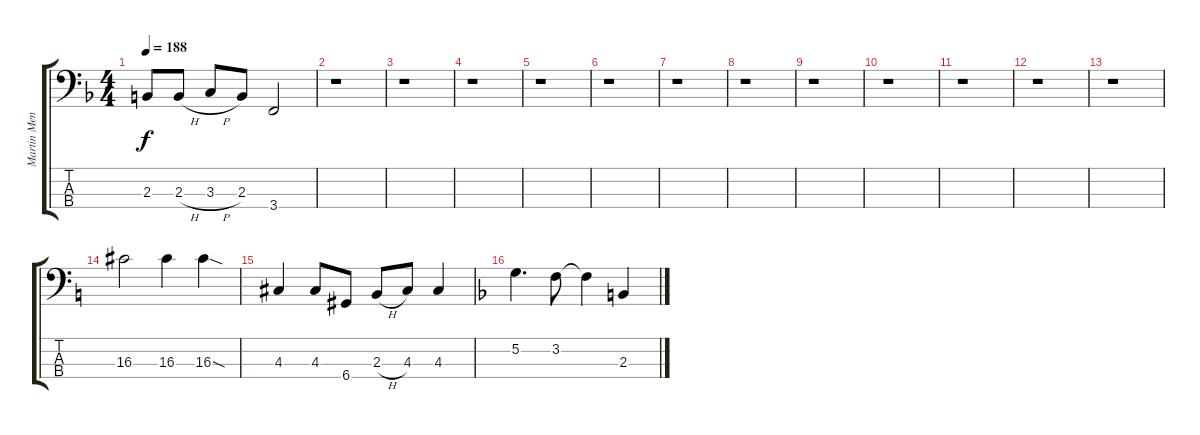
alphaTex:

\track ("Martin Mendez" "Martin Men") {mute instrument electricbassfinger}
\staff {score tabs}
\tuning (G2 D2 A1 D1) {hide}
\ts (4 4)
\tempo 188
\clef f4
\ks f
2.3{t}.8{dy f} 2.3{h}.8 3.3{h}.8 2.3.8 3.4.2 |
r.1 |
r.1 |
r.1 |
r.1 |
r.1 |
r.1 |
r.1 |
r.1 |
r.1 |
r.1 |
r.1 |
r.1 |
\ks c
16.3.2 16.3.4 16.3{sod}.4 |
4.3.4 4.3.8 6.4.8 2.3{h}.8 4.3.8 4.3.4 |
\ks f
5.2.4{d} 3.2.8 3.2{t}.4 2.3.4
